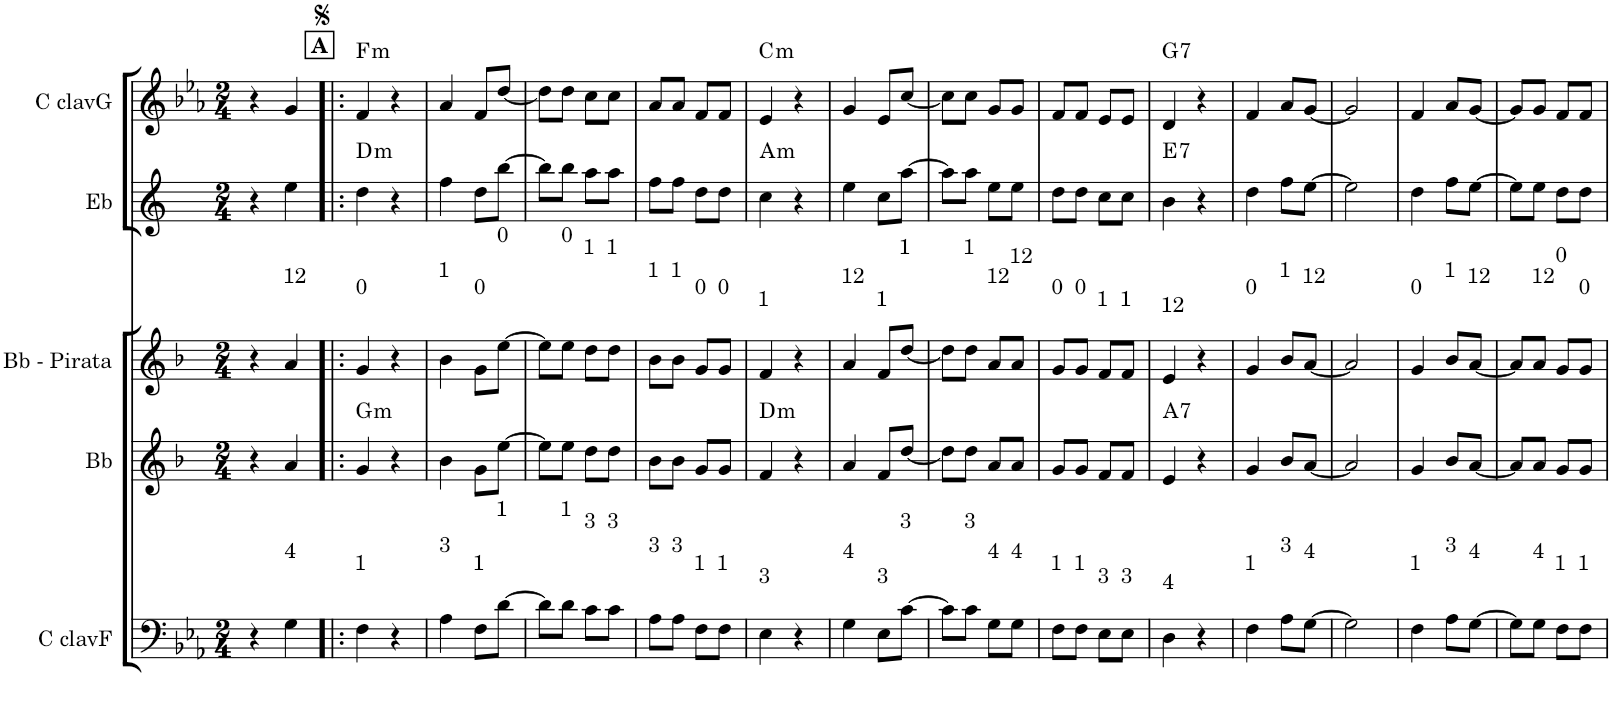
**kern	**kern	**harte	**kern	**kern	**harte	**kern	**harte
*part5	*part4	*part4	*part3	*part2	*part2	*part1	*part1
*staff5	*staff4	*	*staff3	*staff2	*	*staff1	*
*I"C clavF	*I"Bb	*	*I"Bb - Pirata	*I"Eb	*	*I"C clavG	*
*clefF4	*clefG2	*	*clefG2	*clefG2	*	*clefG2	*
*	*Trd1c2	*	*Trd1c2	*Trd5c9	*	*	*
*k[b-e-a-]	*k[b-]	*	*k[b-]	*k[]	*	*k[b-e-a-]	*
*E-:	*F:	*	*F:	*	*	*E-:	*
*M2/4	*M2/4	*	*M2/4	*M2/4	*	*M2/4	*
=1	=1	=1	=1	=1	=1	=1	=1
4r	4r	.	4r	4r	.	4r	.
!	!	!	!LO:TX:a:t=12	!	!	!	!
!LO:TX:a:t=4	!	!	!	!	!	!	!
4G\	4a/	.	4a/	4ee\	.	4g/	.
!!LO:REH:place=s1:a:B:cj:t=A
=2!|:	=2!|:	=2!|:	=2!|:	=2!|:	=2!|:	=2!|:	=2!|:
!	!	!	!LO:TX:a:t=0	!	!	!	!
!LO:TX:a:t=1	!	!LO:H:kt=m	!	!	!LO:H:kt=m	!	!LO:H:kt=m
4F\	4g/	G:min	4g/	4dd\	D:min	4f/	F:min
4r	4r	.	4r	4r	.	4r	.
=3	=3	=3	=3	=3	=3	=3	=3
!	!	!	!LO:TX:a:t=1	!	!	!	!
!LO:TX:a:t=3	!	!	!	!	!	!	!
4A-\	4b-\	.	4b-\	4ff\	.	4a-/	.
!	!	!	!LO:TX:a:t=0	!	!	!	!
!LO:TX:a:t=1	!	!	!	!	!	!	!
8F\L	8g\L	.	8g\L	8dd\L	.	8f/L	.
!	!	!	!LO:TX:a:t=0	!	!	!	!
!LO:TX:a:t=1	!	!	!	!	!	!	!
[>8d\J	[>8ee\J	.	[>8ee\J	[>8bb\J	.	[<8dd/J	.
=4	=4	=4	=4	=4	=4	=4	=4
8d\L]	8ee\L]	.	8ee\L]	8bb\L]	.	8dd\L]	.
!	!	!	!LO:TX:a:t=0	!	!	!	!
!LO:TX:a:t=1	!	!	!	!	!	!	!
8d\J	8ee\J	.	8ee\J	8bb\J	.	8dd\J	.
!	!	!	!LO:TX:a:t=1	!	!	!	!
!LO:TX:a:t=3	!	!	!	!	!	!	!
8c\L	8dd\L	.	8dd\L	8aa\L	.	8cc\L	.
!	!	!	!LO:TX:a:t=1	!	!	!	!
!LO:TX:a:t=3	!	!	!	!	!	!	!
8c\J	8dd\J	.	8dd\J	8aa\J	.	8cc\J	.
=5	=5	=5	=5	=5	=5	=5	=5
!	!	!	!LO:TX:a:t=1	!	!	!	!
!LO:TX:a:t=3	!	!	!	!	!	!	!
8A-\L	8b-\L	.	8b-\L	8ff\L	.	8a-/L	.
!	!	!	!LO:TX:a:t=1	!	!	!	!
!LO:TX:a:t=3	!	!	!	!	!	!	!
8A-\J	8b-\J	.	8b-\J	8ff\J	.	8a-/J	.
!	!	!	!LO:TX:a:t=0	!	!	!	!
!LO:TX:a:t=1	!	!	!	!	!	!	!
8F\L	8g/L	.	8g/L	8dd\L	.	8f/L	.
!	!	!	!LO:TX:a:t=0	!	!	!	!
!LO:TX:a:t=1	!	!	!	!	!	!	!
8F\J	8g/J	.	8g/J	8dd\J	.	8f/J	.
=6	=6	=6	=6	=6	=6	=6	=6
!	!	!	!LO:TX:a:t=1	!	!	!	!
!LO:TX:a:t=3	!	!LO:H:kt=m	!	!	!LO:H:kt=m	!	!LO:H:kt=m
4E-\	4f/	D:min	4f/	4cc\	A:min	4e-/	C:min
4r	4r	.	4r	4r	.	4r	.
=7	=7	=7	=7	=7	=7	=7	=7
!	!	!	!LO:TX:a:t=12	!	!	!	!
!LO:TX:a:t=4	!	!	!	!	!	!	!
4G\	4a/	.	4a/	4ee\	.	4g/	.
!	!	!	!LO:TX:a:t=1	!	!	!	!
!LO:TX:a:t=3	!	!	!	!	!	!	!
8E-\L	8f/L	.	8f/L	8cc\L	.	8e-/L	.
!	!	!	!LO:TX:a:t=1	!	!	!	!
!LO:TX:a:t=3	!	!	!	!	!	!	!
[>8c\J	[<8dd/J	.	[<8dd/J	[>8aa\J	.	[<8cc/J	.
=8	=8	=8	=8	=8	=8	=8	=8
8c\L]	8dd\L]	.	8dd\L]	8aa\L]	.	8cc\L]	.
!	!	!	!LO:TX:a:t=1	!	!	!	!
!LO:TX:a:t=3	!	!	!	!	!	!	!
8c\J	8dd\J	.	8dd\J	8aa\J	.	8cc\J	.
!	!	!	!LO:TX:a:t=12	!	!	!	!
!LO:TX:a:t=4	!	!	!	!	!	!	!
8G\L	8a/L	.	8a/L	8ee\L	.	8g/L	.
!	!	!	!LO:TX:a:t=12	!	!	!	!
!LO:TX:a:t=4	!	!	!	!	!	!	!
8G\J	8a/J	.	8a/J	8ee\J	.	8g/J	.
=9	=9	=9	=9	=9	=9	=9	=9
!	!	!	!LO:TX:a:t=0	!	!	!	!
!LO:TX:a:t=1	!	!	!	!	!	!	!
8F\L	8g/L	.	8g/L	8dd\L	.	8f/L	.
!	!	!	!LO:TX:a:t=0	!	!	!	!
!LO:TX:a:t=1	!	!	!	!	!	!	!
8F\J	8g/J	.	8g/J	8dd\J	.	8f/J	.
!	!	!	!LO:TX:a:t=1	!	!	!	!
!LO:TX:a:t=3	!	!	!	!	!	!	!
8E-\L	8f/L	.	8f/L	8cc\L	.	8e-/L	.
!	!	!	!LO:TX:a:t=1	!	!	!	!
!LO:TX:a:t=3	!	!	!	!	!	!	!
8E-\J	8f/J	.	8f/J	8cc\J	.	8e-/J	.
=10	=10	=10	=10	=10	=10	=10	=10
!	!	!	!LO:TX:a:t=12	!	!	!	!
!LO:TX:a:t=4	!	!LO:H:kt=7	!	!	!LO:H:kt=7	!	!LO:H:kt=7
4D\	4e/	A:7	4e/	4b\	E:7	4d/	G:7
4r	4r	.	4r	4r	.	4r	.
=11	=11	=11	=11	=11	=11	=11	=11
!	!	!	!LO:TX:a:t=0	!	!	!	!
!LO:TX:a:t=1	!	!	!	!	!	!	!
4F\	4g/	.	4g/	4dd\	.	4f/	.
!	!	!	!LO:TX:a:t=1	!	!	!	!
!LO:TX:a:t=3	!	!	!	!	!	!	!
8A-\L	8b-/L	.	8b-/L	8ff\L	.	8a-/L	.
!	!	!	!LO:TX:a:t=12	!	!	!	!
!LO:TX:a:t=4	!	!	!	!	!	!	!
[>8G\J	[<8a/J	.	[<8a/J	[>8ee\J	.	[<8g/J	.
=12	=12	=12	=12	=12	=12	=12	=12
2G\]	2a/]	.	2a/]	2ee\]	.	2g/]	.
=13	=13	=13	=13	=13	=13	=13	=13
!	!	!	!LO:TX:a:t=0	!	!	!	!
!LO:TX:a:t=1	!	!	!	!	!	!	!
4F\	4g/	.	4g/	4dd\	.	4f/	.
!	!	!	!LO:TX:a:t=1	!	!	!	!
!LO:TX:a:t=3	!	!	!	!	!	!	!
8A-\L	8b-/L	.	8b-/L	8ff\L	.	8a-/L	.
!	!	!	!LO:TX:a:t=12	!	!	!	!
!LO:TX:a:t=4	!	!	!	!	!	!	!
[>8G\J	[<8a/J	.	[<8a/J	[>8ee\J	.	[<8g/J	.
=14	=14	=14	=14	=14	=14	=14	=14
8G\L]	8a/L]	.	8a/L]	8ee\L]	.	8g/L]	.
!	!	!	!LO:TX:a:t=12	!	!	!	!
!LO:TX:a:t=4	!	!	!	!	!	!	!
8G\J	8a/J	.	8a/J	8ee\J	.	8g/J	.
!	!	!	!LO:TX:a:t=0	!	!	!	!
!LO:TX:a:t=1	!	!	!	!	!	!	!
8F\L	8g/L	.	8g/L	8dd\L	.	8f/L	.
!	!	!	!LO:TX:a:t=0	!	!	!	!
!LO:TX:a:t=1	!	!	!	!	!	!	!
8F\J	8g/J	.	8g/J	8dd\J	.	8f/J	.
=	=	=	=	=	=	=	=
*-	*-	*-	*-	*-	*-	*-	*-
